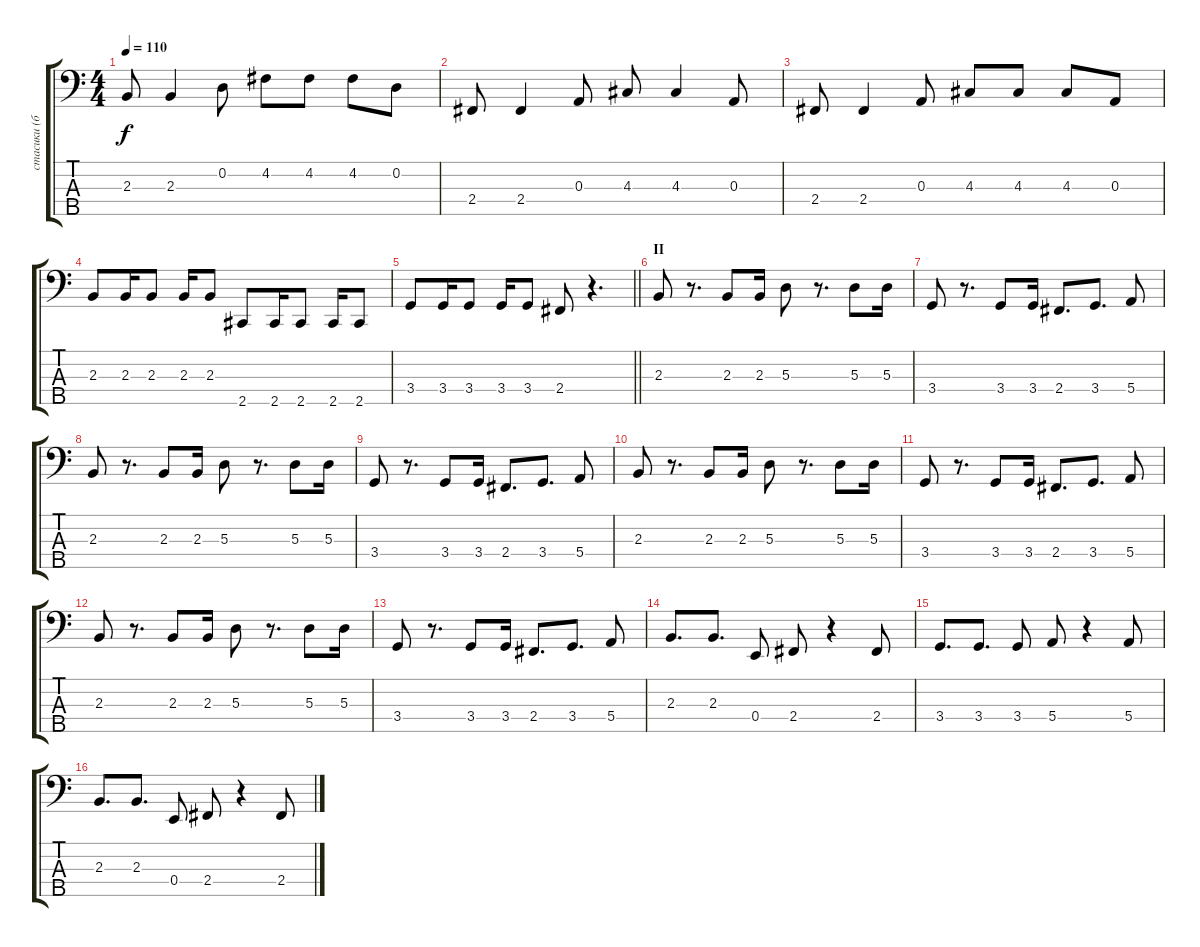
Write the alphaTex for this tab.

\track ("стасики (басы)" "стасики (б") {instrument electricbassfinger}
\staff {score tabs}
\tuning (G2 D2 A1 E1 B0) {hide}
\ts (4 4)
\tempo 110
\clef f4
\ks c
2.3.8{dy f} 2.3.4 0.2.8 4.2.8 4.2.8 4.2.8 0.2.8 |
2.4.8 2.4.4 0.3.8 4.3.8 4.3.4 0.3.8 |
2.4.8 2.4.4 0.3.8 4.3.8 4.3.8 4.3.8 0.3.8 |
2.3.8 2.3.16 2.3.8 2.3.16 2.3.8 2.5.8 2.5.16 2.5.8 2.5.16 2.5.8 |
\barLineRight lightlight
3.4.8 3.4.16 3.4.8 3.4.16 3.4.8 2.4.8 r.4{d} |
\section ("" "II")
2.3.8 r.8{d} 2.3.8 2.3.16 5.3.8 r.8{d} 5.3.8 5.3.16 |
3.4.8 r.8{d} 3.4.8 3.4.16 2.4.8{d} 3.4.8{d} 5.4.8 |
2.3.8 r.8{d} 2.3.8 2.3.16 5.3.8 r.8{d} 5.3.8 5.3.16 |
3.4.8 r.8{d} 3.4.8 3.4.16 2.4.8{d} 3.4.8{d} 5.4.8 |
2.3.8 r.8{d} 2.3.8 2.3.16 5.3.8 r.8{d} 5.3.8 5.3.16 |
3.4.8 r.8{d} 3.4.8 3.4.16 2.4.8{d} 3.4.8{d} 5.4.8 |
2.3.8 r.8{d} 2.3.8 2.3.16 5.3.8 r.8{d} 5.3.8 5.3.16 |
3.4.8 r.8{d} 3.4.8 3.4.16 2.4.8{d} 3.4.8{d} 5.4.8 |
2.3.8{d} 2.3.8{d} 0.4.8 2.4.8 r.4 2.4.8 |
3.4.8{d} 3.4.8{d} 3.4.8 5.4.8 r.4 5.4.8 |
2.3.8{d} 2.3.8{d} 0.4.8 2.4.8 r.4 2.4.8
